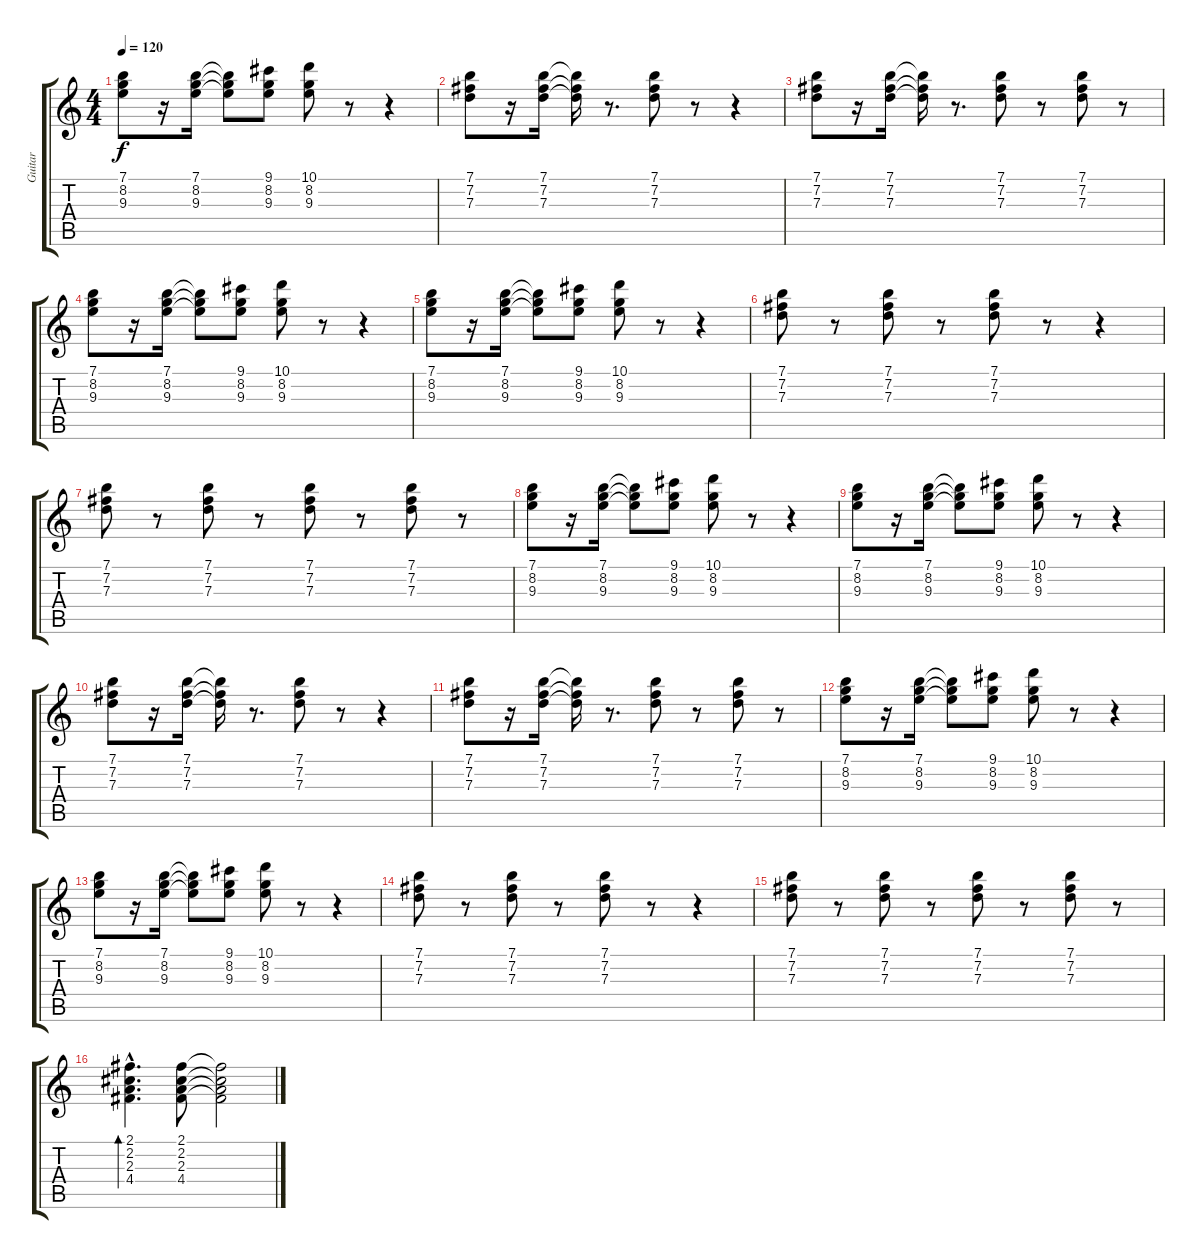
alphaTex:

\track ("Guitar" "Guitar") {instrument electricguitarmuted}
\staff {score tabs}
\tuning (E4 B3 G3 D3 A2 E2) {hide}
\ts (4 4)
\tempo 120
\clef g2
\ks c
(7.1 8.2 9.3).8{dy f instrument electricguitarclean} r.16 (7.1 8.2 9.3).16 (7.1{t} 8.2{t} 9.3{t}).8 (9.1 8.2 9.3).8 (10.1 8.2 9.3).8 r.8 r.4 |
(7.1 7.2 7.3).8 r.16 (7.1 7.2 7.3).16 (7.1{t} 7.2{t} 7.3{t}).16 r.8{d} (7.1 7.2 7.3).8 r.8 r.4 |
(7.1 7.2 7.3).8 r.16 (7.1 7.2 7.3).16 (7.1{t} 7.2{t} 7.3{t}).16 r.8{d} (7.1 7.2 7.3).8 r.8 (7.1 7.2 7.3).8 r.8 |
(7.1 8.2 9.3).8{instrument electricguitarclean} r.16 (7.1 8.2 9.3).16 (7.1{t} 8.2{t} 9.3{t}).8 (9.1 8.2 9.3).8 (10.1 8.2 9.3).8 r.8 r.4 |
(7.1 8.2 9.3).8{instrument electricguitarclean} r.16 (7.1 8.2 9.3).16 (7.1{t} 8.2{t} 9.3{t}).8 (9.1 8.2 9.3).8 (10.1 8.2 9.3).8 r.8 r.4 |
(7.1 7.2 7.3).8 r.8 (7.1 7.2 7.3).8 r.8 (7.1 7.2 7.3).8 r.8 r.4 |
(7.1 7.2 7.3).8 r.8 (7.1 7.2 7.3).8 r.8 (7.1 7.2 7.3).8 r.8 (7.1 7.2 7.3).8 r.8 |
(7.1 8.2 9.3).8{instrument electricguitarclean} r.16 (7.1 8.2 9.3).16 (7.1{t} 8.2{t} 9.3{t}).8 (9.1 8.2 9.3).8 (10.1 8.2 9.3).8 r.8 r.4 |
(7.1 8.2 9.3).8{instrument electricguitarclean} r.16 (7.1 8.2 9.3).16 (7.1{t} 8.2{t} 9.3{t}).8 (9.1 8.2 9.3).8 (10.1 8.2 9.3).8 r.8 r.4 |
(7.1 7.2 7.3).8 r.16 (7.1 7.2 7.3).16 (7.1{t} 7.2{t} 7.3{t}).16 r.8{d} (7.1 7.2 7.3).8 r.8 r.4 |
(7.1 7.2 7.3).8 r.16 (7.1 7.2 7.3).16 (7.1{t} 7.2{t} 7.3{t}).16 r.8{d} (7.1 7.2 7.3).8 r.8 (7.1 7.2 7.3).8 r.8 |
(7.1 8.2 9.3).8{instrument electricguitarclean} r.16 (7.1 8.2 9.3).16 (7.1{t} 8.2{t} 9.3{t}).8 (9.1 8.2 9.3).8 (10.1 8.2 9.3).8 r.8 r.4 |
(7.1 8.2 9.3).8{instrument electricguitarclean} r.16 (7.1 8.2 9.3).16 (7.1{t} 8.2{t} 9.3{t}).8 (9.1 8.2 9.3).8 (10.1 8.2 9.3).8 r.8 r.4 |
(7.1 7.2 7.3).8 r.8 (7.1 7.2 7.3).8 r.8 (7.1 7.2 7.3).8 r.8 r.4 |
(7.1 7.2 7.3).8 r.8 (7.1 7.2 7.3).8 r.8 (7.1 7.2 7.3).8 r.8 (7.1 7.2 7.3).8 r.8 |
(2.1{hac} 2.2{hac} 2.3{hac} 4.4{hac}).4{d bd 120} (2.1 2.2 2.3 4.4).8 (2.1{t} 2.2{t} 2.3{t} 4.4{t}).2
